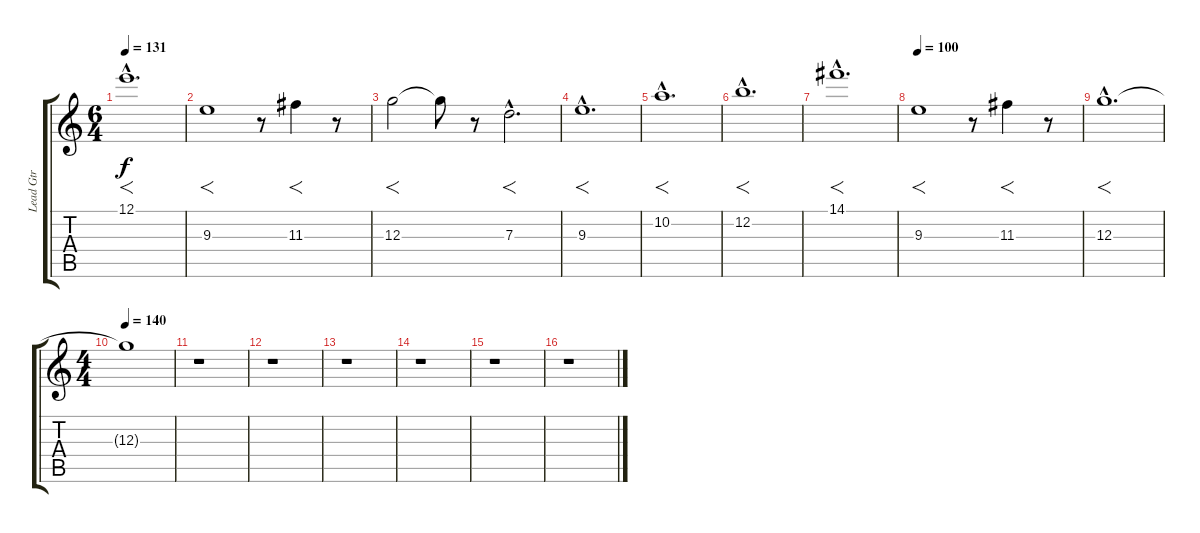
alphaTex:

\track ("Lead Gtr" "Lead Gtr") {instrument overdrivenguitar}
\staff {score tabs}
\tuning (E4 B3 G3 D3 A2 E2) {hide}
\ts (6 4)
\tempo 131
\clef g2
\ks c
12.1{hac}.1{f d dy f} |
9.3.1{f} r.8 11.3.4{f} r.8 |
12.3.2{f} 12.3{t}.8 r.8 7.3{hac}.2{f d} |
9.3{hac}.1{f d} |
10.2{hac}.1{f d} |
12.2{hac}.1{f d} |
14.1{hac}.1{f d} |
\tempo 100
9.3.1{f} r.8 11.3.4{f} r.8 |
12.3{hac}.1{f d} |
\ts (4 4)
\tempo 140
12.3{t}.1 |
r.1 |
r.1 |
r.1 |
r.1 |
r.1 |
r.1
